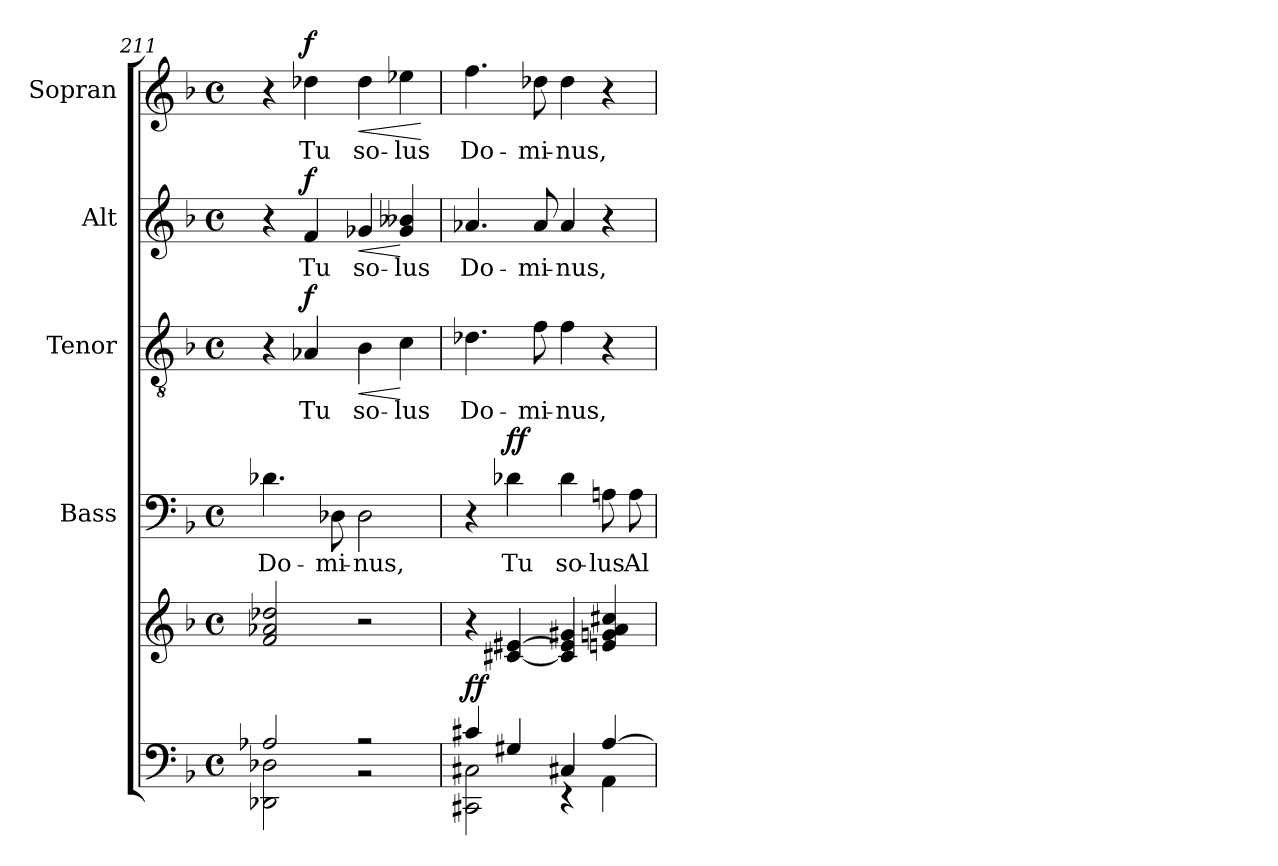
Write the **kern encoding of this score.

**kern	**kern	**dynam	**kern	**text	**dynam	**kern	**text	**dynam	**kern	**text	**dynam	**kern	**text	**dynam
*part5	*part5	*part5	*part4	*part4	*part4	*part3	*part3	*part3	*part2	*part2	*part2	*part1	*part1	*part1
*staff6	*staff5	*staff5/6	*staff4	*staff4	*staff4	*staff3	*staff3	*staff3	*staff2	*staff2	*staff2	*staff1	*staff1	*staff1
*	*	*	*I"Bass	*	*	*I"Tenor	*	*	*I"Alt	*	*	*I"Sopran	*	*
*	*	*	*I'B.	*	*	*I'T.	*	*	*I'A.	*	*	*I'S.	*	*
*clefF4	*clefG2	*	*clefF4	*	*	*clefGv2	*	*	*clefG2	*	*	*clefG2	*	*
*k[b-]	*k[b-]	*	*k[b-]	*	*	*k[b-]	*	*	*k[b-]	*	*	*k[b-]	*	*
*F:	*F:	*	*F:	*	*	*F:	*	*	*F:	*	*	*F:	*	*
*M4/4	*M4/4	*	*M4/4	*	*	*M4/4	*	*	*M4/4	*	*	*M4/4	*	*
*met(c)	*met(c)	*	*met(c)	*	*	*met(c)	*	*	*met(c)	*	*	*met(c)	*	*
=211	=211	=211	=211	=211	=211	=211	=211	=211	=211	=211	=211	=211	=211	=211
*^	*	*	*	*	*	*	*	*	*	*	*	*	*	*
!	!	!	!	!	!LO:LY:b	!	!	!	!	!	!	!	!	!	!
2A-X/	2DD-X\ 2D-X\	2f/ 2a-X/ 2dd-X/	.	4.d-X\	Do-	.	4r	.	.	4r	.	.	4r	.	.
!	!	!	!	!	!	!	!	!LO:LY:b	!LO:DY:a	!	!LO:LY:b	!LO:DY:a	!	!LO:LY:b	!LO:DY:a
.	.	.	.	.	.	.	4A-X/	Tu	f	4f/	Tu	f	4dd-X\	Tu	f
!	!	!	!	!	!LO:LY:b	!	!	!	!	!	!	!	!	!	!
.	.	.	.	8D-X\	-mi-	.	.	.	.	.	.	.	.	.	.
!	!	!	!	!	!LO:LY:b	!	!	!LO:LY:b	!LO:HP:b	!	!LO:LY:b	!LO:HP:b	!	!LO:LY:b	!LO:HP:b
2r	2r	2r	.	2D-\	-nus,	.	4B-\	so-	<	4g-X/	so-	<	4dd-\	so-	<
!	!	!	!	!	!	!	!	!LO:LY:b	!	!	!LO:LY:b	!	!	!LO:LY:b	!
.	.	.	.	.	.	.	4c\	-lus	[	4g-/ 4b--X/	-lus	[	4ee-X\	-lus	.
*v	*v	*	*	*	*	*	*	*	*	*	*	*	*	*	*
.	.	.	.	.	.	.	.	.	.	.	.	.	.	[
!!LO:PB:g=z
=212	=212	=212	=212	=212	=212	=212	=212	=212	=212	=212	=212	=212	=212	=212
*^	*	*	*	*	*	*	*	*	*	*	*	*	*	*
!	!	!	!LO:DY:b	!	!	!	!	!LO:LY:b	!	!	!LO:LY:b	!	!	!LO:LY:b	!
4c#X/	2CC#X\ 2C#X\	4r	ff	4r	.	.	4.d-X\	Do-	.	4.a-X/	Do-	.	4.ff\	Do-	.
!	!	!	!	!	!LO:LY:b	!LO:DY:a	!	!	!	!	!	!	!	!	!
4G#X/	.	[4c#X/ [4e#X/	.	4d-X\	Tu	ff	.	.	.	.	.	.	.	.	.
!	!	!	!	!	!	!	!	!LO:LY:b	!	!	!LO:LY:b	!	!	!LO:LY:b	!
.	.	.	.	.	.	.	8f\	-mi-	.	8a-/	-mi-	.	8dd-X\	-mi-	.
!	!	!	!	!	!LO:LY:b	!	!	!LO:LY:b	!	!	!LO:LY:b	!	!	!LO:LY:b	!
4C#X/	4rEE	4c#/] 4e#/] 4g#X/	.	4d-\	so-	.	4f\	-nus,	.	4a-/	-nus,	.	4dd-\	-nus,	.
!	!	!	!	!	!LO:LY:b	!	!	!	!	!	!	!	!	!	!
[>4A/	4AA\	4en/ 4gn/ 4a/ 4cc#X/	.	8An\	-lus	.	4r	.	.	4r	.	.	4r	.	.
!	!	!	!	!	!LO:LY:b	!	!	!	!	!	!	!	!	!	!
.	.	.	.	8A\	Al-	.	.	.	.	.	.	.	.	.	.
*v	*v	*	*	*	*	*	*	*	*	*	*	*	*	*	*
=	=	=	=	=	=	=	=	=	=	=	=	=	=	=
*-	*-	*-	*-	*-	*-	*-	*-	*-	*-	*-	*-	*-	*-	*-
